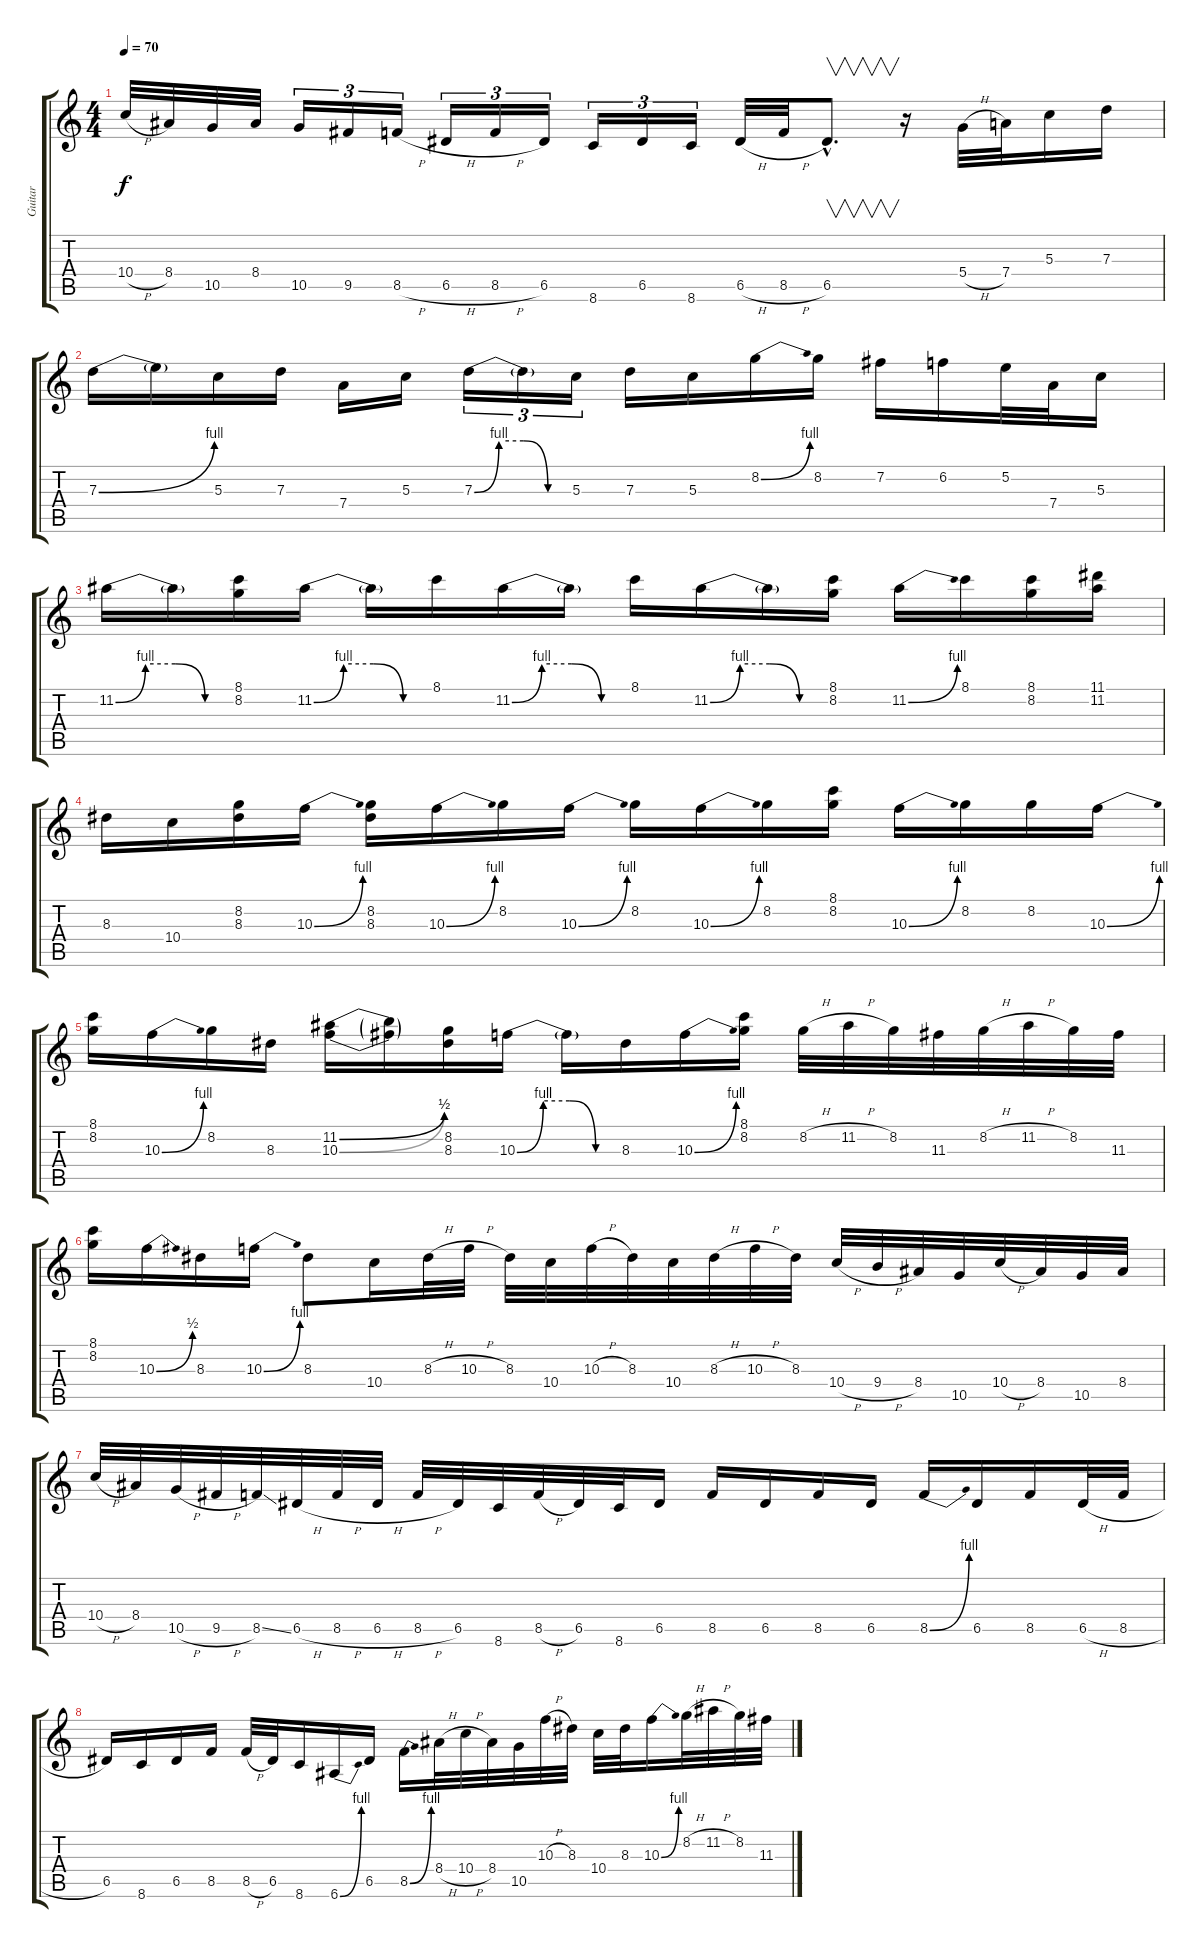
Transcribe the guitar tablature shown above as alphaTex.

\track ("Guitar" "Guitar") {instrument overdrivenguitar}
\staff {score tabs}
\tuning (E4 B3 G3 D3 A2 E2) {hide}
\ts (4 4)
\tempo 70
\clef g2
\ks c
10.4{h}.32{dy f} 8.4.32 10.5.32 8.4.32 10.5.16{tu (3 2)} 9.5.16{tu (3 2)} 8.5{h}.16{tu (3 2)} 6.5{h}.16{tu (3 2)} 8.5{h}.16{tu (3 2)} 6.5.16{tu (3 2)} 8.6.16{tu (3 2)} 6.5.16{tu (3 2)} 8.6.16{tu (3 2)} 6.5{h}.32 8.5{h}.32 6.5{hac}.8{v d} r.16 5.4{h}.32 7.4.32 5.3.16 7.3.16 |
7.3{be (bend 0 0 60 4)}.16 7.3{t}.16 5.3.16 7.3.16 7.4.16 5.3.16 7.3{be (custom 0 0 15 4 30 4 45 0 60 0)}.16{tu (3 2)} 7.3{t}.16{tu (3 2)} 5.3.16{tu (3 2)} 7.3.16 5.3.16 8.2{be (bend 0 0 60 4)}.16 8.2.16 7.2.16 6.2.16 5.2.32 7.4.32 5.3.16 |
11.2{be (custom 0 0 15 4 30 4 45 0 60 0)}.16 11.2{t}.16 (8.1 8.2).16 11.2{be (custom 0 0 15 4 30 4 45 0 60 0)}.16 11.2{t}.16 8.1.16 11.2{be (custom 0 0 15 4 30 4 45 0 60 0)}.16 11.2{t}.16 8.1.16 11.2{be (custom 0 0 15 4 30 4 45 0 60 0)}.16 11.2{t}.16 (8.1 8.2).16 11.2{be (bend 0 0 60 4)}.16 8.1.16 (8.1 8.2).16 (11.1 11.2).16 |
8.3.16 10.4.16 (8.2 8.3).16 10.3{be (bend 0 0 60 4)}.16 (8.2 8.3).16 10.3{be (bend 0 0 60 4)}.16 8.2.16 10.3{be (bend 0 0 60 4)}.16 8.2.16 10.3{be (bend 0 0 60 4)}.16 8.2.16 (8.1 8.2).16 10.3{be (bend 0 0 60 4)}.16 8.2.16 8.2.16 10.3{be (bend 0 0 60 4)}.16 |
(8.1 8.2).16 10.3{be (bend 0 0 60 4)}.16 8.2.16 8.3.16 (11.2{be (bend 0 0 60 2)} 10.3{be (bend 0 0 60 2)}).16 (11.2{t} 10.3{t}).16 (8.2 8.3).16 10.3{be (custom 0 0 15 4 30 4 45 0 60 0)}.16 10.3{t}.16 8.3.16 10.3{be (bend 0 0 60 4)}.16 (8.1 8.2).16 8.2{h}.32 11.2{h}.32 8.2.32 11.3.32 8.2{h}.32 11.2{h}.32 8.2.32 11.3.32 |
(8.1 8.2).16 10.3{be (bend 0 0 60 2)}.16 8.3.16 10.3{be (bend 0 0 60 4)}.16 8.3.8 10.4.16 8.3{h}.32 10.3{h}.32 8.3.32 10.4.32 10.3{h}.32 8.3.32 10.4.32 8.3{h}.32 10.3{h}.32 8.3.32 10.4{h}.32 9.4{h}.32 8.4.32 10.5.32 10.4{h}.32 8.4.32 10.5.32 8.4.32 |
10.4{h}.32 8.4.32 10.5{h}.32 9.5{h}.32 8.5{ss}.32 6.5{h}.32 8.5{h}.32 6.5{h}.32 8.5{h}.32 6.5.32 8.6.32 8.5{h}.32 6.5.32 8.6.32 6.5.16 8.5.16 6.5.16 8.5.16 6.5.16 8.5{be (bend 0 0 60 4)}.16 6.5.16 8.5.16 6.5{h}.32 8.5{h}.32 |
6.5.16 8.6.16 6.5.16 8.5.16 8.5{h}.32 6.5.32 8.6.16 6.6{be (bend 0 0 60 4)}.16 6.5.16 8.5{be (bend 0 0 60 4)}.16 8.4{h}.32 10.4{h}.32 8.4.32 10.5.32 10.3{h}.32 8.3.32 10.4.32 8.3.32 10.3{be (bend 0 0 60 4)}.16 8.2{h}.32 11.2{h}.32 8.2.32 11.3.32
